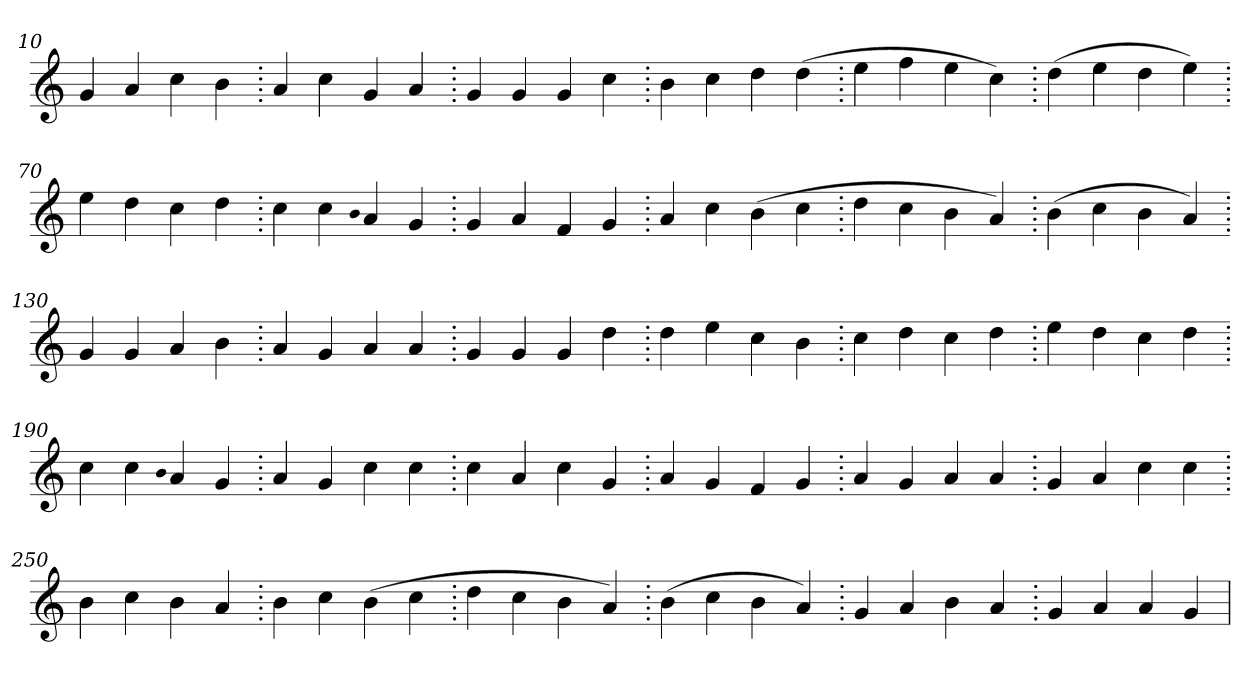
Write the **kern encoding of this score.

**kern
*part1
*staff1
*clefG2
=10.
4g
4a
4cc
4b
=20.
4a
4cc
4g
4a
=30.
4g
4g
4g
4cc
=40.
4b
4cc
4dd
(>4dd
=50.
4ee
4ff
4ee
4cc)
=60.
(>4dd
4ee
4dd
4ee)
=70.
4ee
4dd
4cc
4dd
=80.
4cc
4cc
qqb
4a
4g
=90.
4g
4a
4f
4g
=100.
4a
4cc
(>4b
4cc
=110.
4dd
4cc
4b
4a)
=120.
(>4b
4cc
4b
4a)
=130.
4g
4g
4a
4b
=140.
4a
4g
4a
4a
=150.
4g
4g
4g
4dd
=160.
4dd
4ee
4cc
4b
=170.
4cc
4dd
4cc
4dd
=180.
4ee
4dd
4cc
4dd
=190.
4cc
4cc
qqb
4a
4g
=200.
4a
4g
4cc
4cc
=210.
4cc
4a
4cc
4g
=220.
4a
4g
4f
4g
=230.
4a
4g
4a
4a
=240.
4g
4a
4cc
4cc
=250.
4b
4cc
4b
4a
=260.
4b
4cc
(>4b
4cc
=270.
4dd
4cc
4b
4a)
=280.
(>4b
4cc
4b
4a)
=290.
4g
4a
4b
4a
=300.
4g
4a
4a
4g
=
*-
